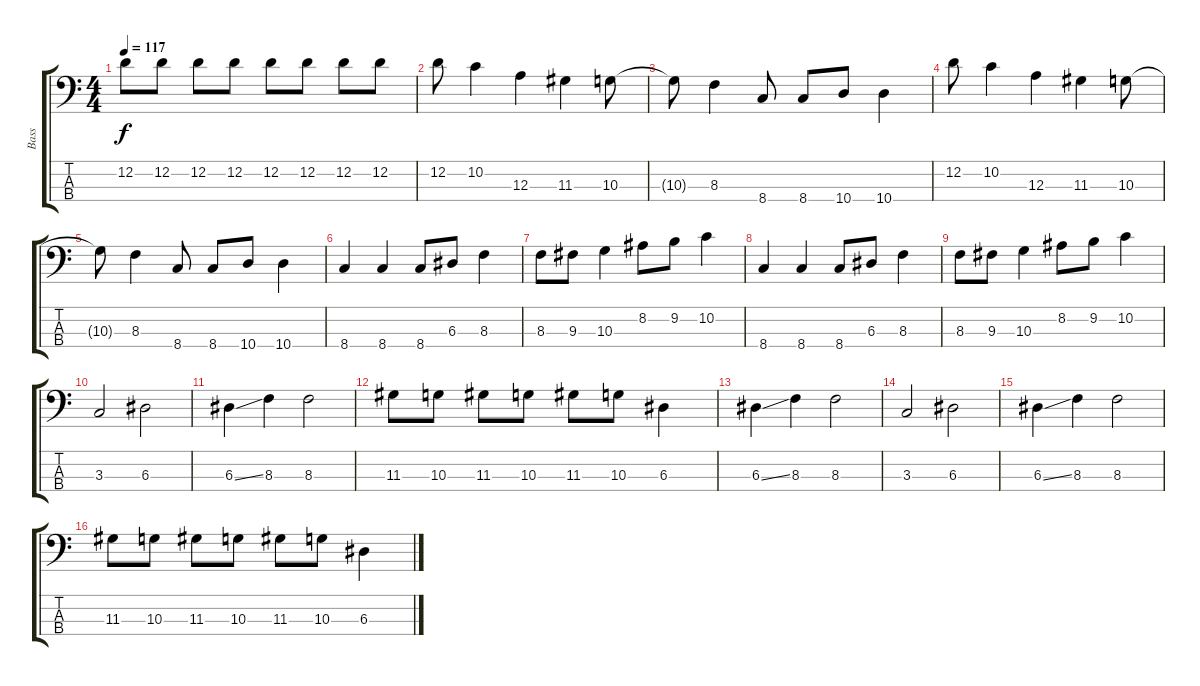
\track ("Bass" "Bass") {instrument electricbasspick}
\staff {score tabs}
\tuning (G2 D2 A1 E1) {hide}
\ts (4 4)
\tempo 117
\clef f4
\ks c
12.2.8{dy f} 12.2.8 12.2.8 12.2.8 12.2.8 12.2.8 12.2.8 12.2.8 |
12.2.8 10.2.4 12.3.4 11.3.4 10.3.8 |
10.3{t}.8 8.3.4 8.4.8 8.4.8 10.4.8 10.4.4 |
12.2.8 10.2.4 12.3.4 11.3.4 10.3.8 |
10.3{t}.8 8.3.4 8.4.8 8.4.8 10.4.8 10.4.4 |
8.4.4 8.4.4 8.4.8 6.3.8 8.3.4 |
8.3.8 9.3.8 10.3.4 8.2.8 9.2.8 10.2.4 |
8.4.4 8.4.4 8.4.8 6.3.8 8.3.4 |
8.3.8 9.3.8 10.3.4 8.2.8 9.2.8 10.2.4 |
3.3.2 6.3.2 |
6.3{ss}.4 8.3.4 8.3.2 |
11.3.8 10.3.8 11.3.8 10.3.8 11.3.8 10.3.8 6.3.4 |
6.3{ss}.4 8.3.4 8.3.2 |
3.3.2 6.3.2 |
6.3{ss}.4 8.3.4 8.3.2 |
11.3.8 10.3.8 11.3.8 10.3.8 11.3.8 10.3.8 6.3.4
